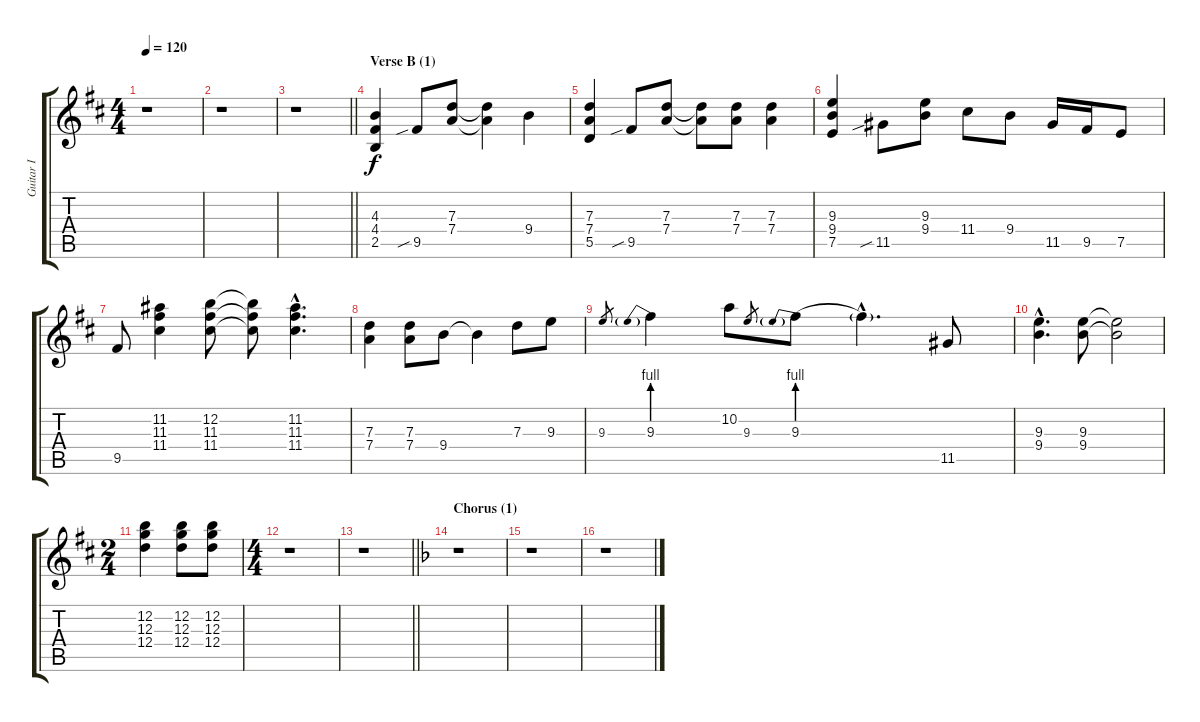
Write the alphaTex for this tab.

\track ("Guitar I" "Guitar I") {instrument distortionguitar}
\staff {score tabs}
\tuning (E4 B3 G3 D3 A2 E2) {hide}
\ts (4 4)
\tempo 120
\clef g2
\ks d
r.1{dy f} |
r.1 |
\barLineRight lightlight
r.1 |
\section ("" "Verse B (1)")
(4.3 4.4 2.5).4 9.5{sib}.8 (7.3 7.4).8 (7.3{t} 7.4{t}).4 9.4.4 |
(7.3 7.4 5.5).4 9.5{sib}.8 (7.3 7.4).8 (7.3{t} 7.4{t}).8 (7.3 7.4).8 (7.3 7.4).4 |
(9.3 9.4 7.5).4 11.5{sib}.8 (9.3 9.4).8 11.4.8 9.4.8 11.5.16 9.5.16 7.5.8 |
9.5.8 (11.2 11.3 11.4).4 (12.2 11.3 11.4).8 (12.2{t} 11.3{t} 11.4{t}).8 (11.2{hac} 11.3{hac} 11.4{hac}).4{d} |
(7.3 7.4).4 (7.3 7.4).8 9.4.8 9.4{t}.4 7.3.8 9.3.8 |
9.3.8{gr} 9.3{be (prebend 0 4 60 4)}.4 10.2.8 9.3.8{gr} 9.3{be (prebend 0 4 60 4)}.8 9.3{hac t}.4{d} 11.5.8 |
(9.3{hac} 9.4{hac}).4{d} (9.3 9.4).8 (9.3{t} 9.4{t}).2 |
\ts (2 4)
(12.2 12.3 12.4).4 (12.2 12.3 12.4).8 (12.2 12.3 12.4).8 |
\ts (4 4)
r.1 |
\barLineRight lightlight
r.1 |
\section ("" "Chorus (1)")
\ks dminor
r.1 |
r.1 |
r.1
